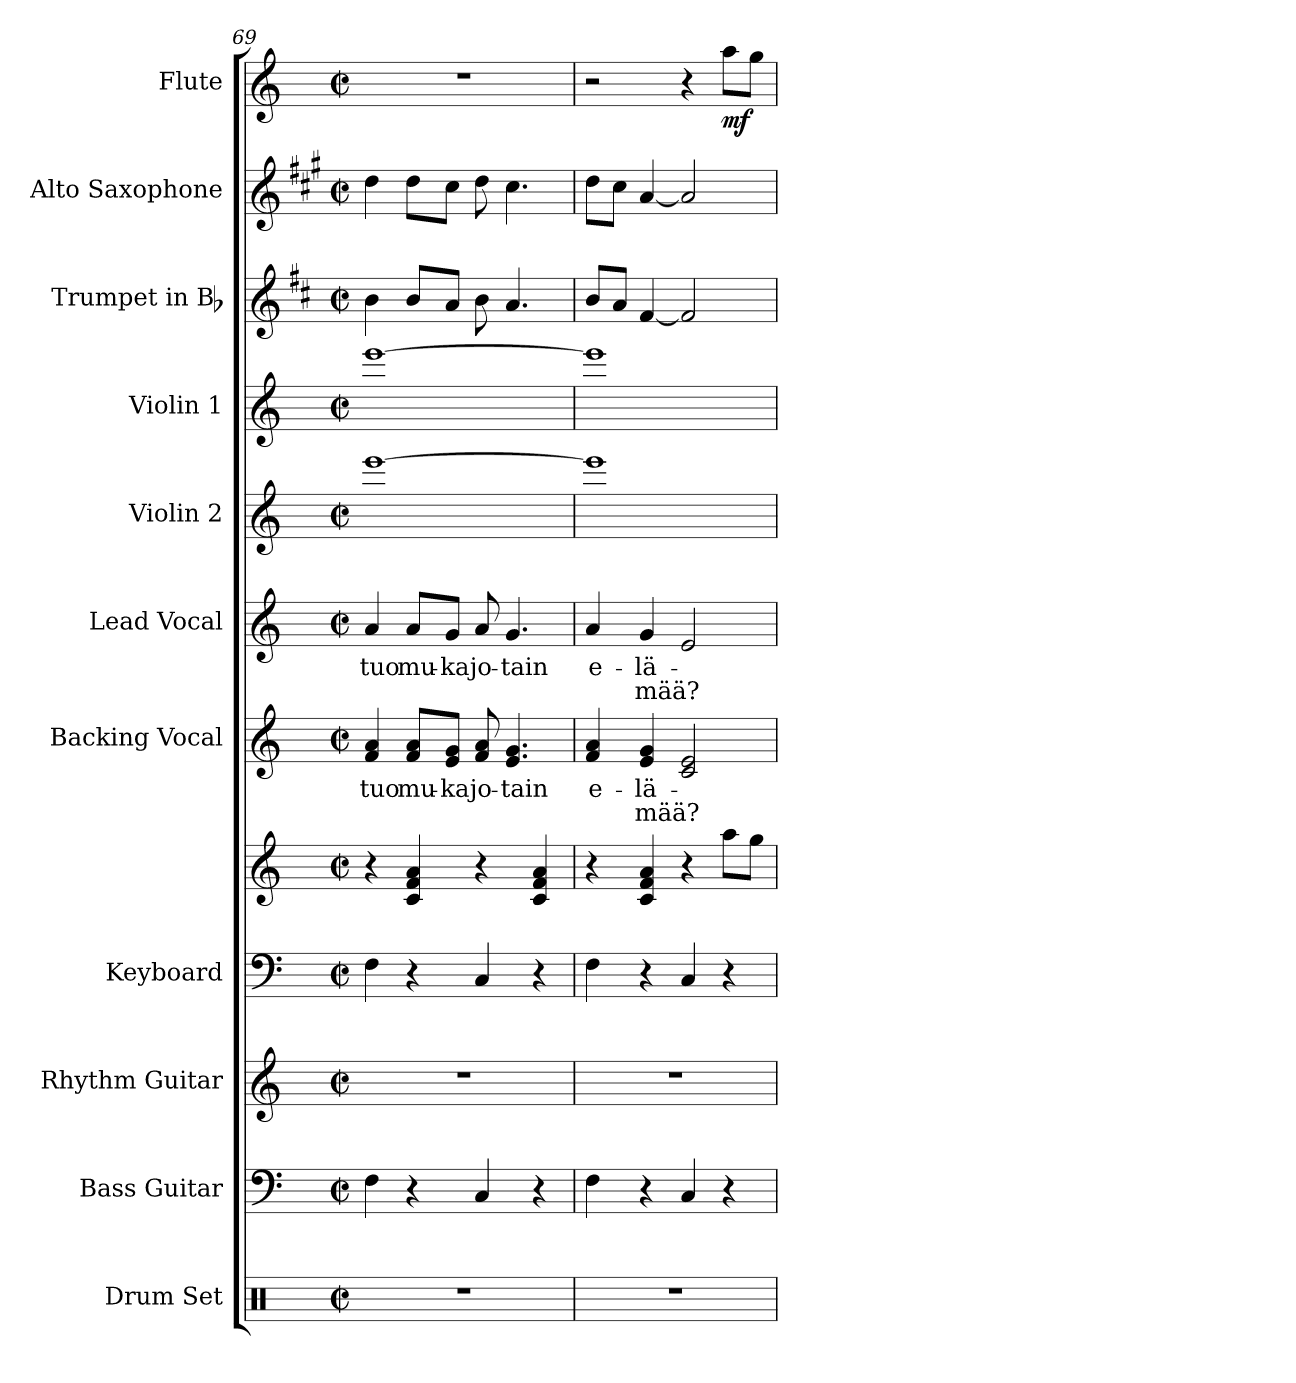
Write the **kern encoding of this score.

**kern	**kern	**kern	**kern	**kern	**kern	**text	**text	**kern	**text	**text	**kern	**kern	**kern	**kern	**kern	**dynam
*part11	*part10	*part9	*part8	*part8	*part7	*part7	*part7	*part6	*part6	*part6	*part5	*part4	*part3	*part2	*part1	*part1
*staff12	*staff11	*staff10	*staff9	*staff8	*staff7	*staff7	*staff7	*staff6	*staff6	*staff6	*staff5	*staff4	*staff3	*staff2	*staff1	*staff1
*I"Drum Set	*I"Bass Guitar	*I"Rhythm Guitar	*I"Keyboard	*	*I"Backing Vocal	*	*	*I"Lead Vocal	*	*	*I"Violin 2	*I"Violin 1	*I"Trumpet in Bb	*I"Alto Saxophone	*I"Flute	*
*I'Dr.	*I'Bass	*I'Rhy.	*I'Kbd.	*	*	*	*	*	*	*	*I'Vln. 2	*I'Vln. 1	*I'Tpt.	*I'Alto Sax.	*I'Fl.	*
!!LO:PB:g=z
*clefX	*clefF4	*clefG2	*clefF4	*clefG2	*clefG2	*	*	*clefG2	*	*	*clefG2	*clefG2	*clefG2	*clefG2	*clefG2	*
*	*ITrd7c12	*ITrd7c12	*	*	*	*	*	*	*	*	*	*	*ITrd1c2	*ITrd5c9	*	*
*k[]	*k[]	*k[]	*k[]	*k[]	*k[]	*	*	*k[]	*	*	*k[]	*k[]	*k[]	*k[]	*k[]	*
*C:	*C:	*C:	*C:	*C:	*C:	*	*	*C:	*	*	*C:	*C:	*C:	*C:	*C:	*
*M2/2	*M2/2	*M2/2	*M2/2	*M2/2	*M2/2	*	*	*M2/2	*	*	*M2/2	*M2/2	*M2/2	*M2/2	*M2/2	*
*met(c|)	*met(c|)	*met(c|)	*met(c|)	*met(c|)	*met(c|)	*	*	*met(c|)	*	*	*met(c|)	*met(c|)	*met(c|)	*met(c|)	*met(c|)	*
=69	=69	=69	=69	=69	=69	=69	=69	=69	=69	=69	=69	=69	=69	=69	=69	=69
!	!	!	!	!	!	!LO:LY:b:color=#000000	!	!	!	!	!	!	!	!	!	!
!	!	!	!	!	!	!	!	!	!LO:LY:b:color=#000000	!	!	!	!	!	!	!
1r	4FFi\	1r	4Fi\	4r	4fi/ 4ai	tuo	.	4ai/	tuo	.	[>1eeei	[>1eeei	4ai\	4fi\	1r	.
!	!	!	!	!	!	!LO:LY:b:color=#000000	!	!	!	!	!	!	!	!	!	!
!	!	!	!	!	!	!	!	!	!LO:LY:b:color=#000000	!	!	!	!	!	!	!
.	4r	.	4r	4ci/ 4fi 4ai	8fi/ 8aiL	mu-	.	8ai/L	mu-	.	.	.	8ai/L	8fi\L	.	.
!	!	!	!	!	!	!LO:LY:b:color=#000000	!	!	!	!	!	!	!	!	!	!
!	!	!	!	!	!	!	!	!	!LO:LY:b:color=#000000	!	!	!	!	!	!	!
.	.	.	.	.	8ei/ 8giJ	-ka	.	8gi/J	-ka	.	.	.	8gi/J	8ei\J	.	.
!	!	!	!	!	!	!LO:LY:b:color=#000000	!	!	!	!	!	!	!	!	!	!
!	!	!	!	!	!	!	!	!	!LO:LY:b:color=#000000	!	!	!	!	!	!	!
.	4CCi/	.	4Ci/	4r	8fi/ 8ai	jo-	.	8ai/	jo-	.	.	.	8ai\	8fi\	.	.
!	!	!	!	!	!	!LO:LY:b:color=#000000	!	!	!	!	!	!	!	!	!	!
!	!	!	!	!	!	!	!	!	!LO:LY:b:color=#000000	!	!	!	!	!	!	!
.	.	.	.	.	4.ei/ 4.gi	-tain	.	4.gi/	-tain	.	.	.	4.gi/	4.ei\	.	.
.	4r	.	4r	4ci/ 4fi 4ai	.	.	.	.	.	.	.	.	.	.	.	.
=70	=70	=70	=70	=70	=70	=70	=70	=70	=70	=70	=70	=70	=70	=70	=70	=70
!	!	!	!	!	!	!LO:LY:b:color=#000000	!	!	!	!	!	!	!	!	!	!
!	!	!	!	!	!	!	!	!	!LO:LY:b:color=#000000	!	!	!	!	!	!	!
1r	4FFi\	1r	4Fi\	4r	4fi/ 4ai	e-	.	4ai/	e-	.	1eeei]	1eeei]	8ai/L	8fi\L	2r	.
.	.	.	.	.	.	.	.	.	.	.	.	.	8gi/J	8ei\J	.	.
!	!	!	!	!	!	!LO:LY:b:color=#000000	!LO:LY:b:color=#000000	!	!	!	!	!	!	!	!	!
!	!	!	!	!	!	!	!	!	!LO:LY:b:color=#000000	!LO:LY:b:color=#000000	!	!	!	!	!	!
.	4r	.	4r	4ci/ 4fi 4ai	4ei/ 4gi	-lä-	-mää?	4gi/	-lä-	-mää?	.	.	[<4ei/	[<4ci/	.	.
.	4CCi/	.	4Ci/	4r	2ci/ 2ei	.	.	2ei/	.	.	.	.	2ei/]	2ci/]	4r	.
.	4r	.	4r	8aai\L	.	.	.	.	.	.	.	.	.	.	8aai\L	mf
.	.	.	.	8ggi\J	.	.	.	.	.	.	.	.	.	.	8ggi\J	.
=	=	=	=	=	=	=	=	=	=	=	=	=	=	=	=	=
*-	*-	*-	*-	*-	*-	*-	*-	*-	*-	*-	*-	*-	*-	*-	*-	*-
